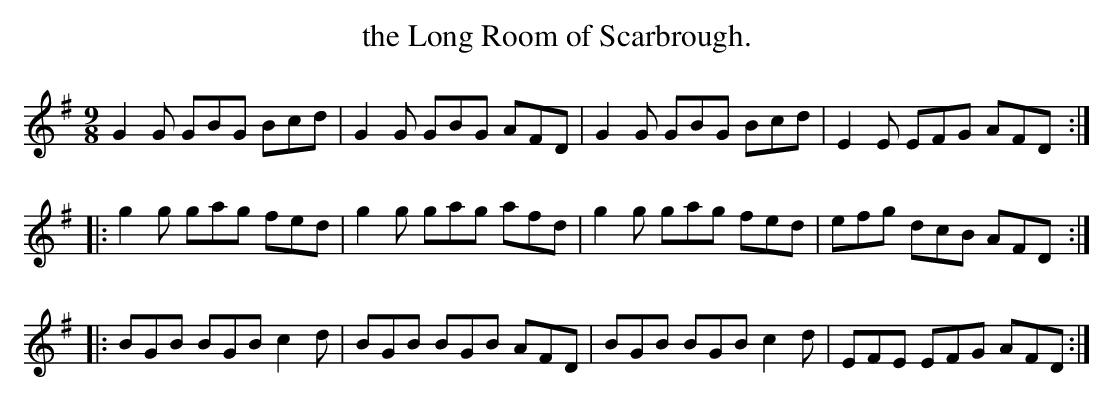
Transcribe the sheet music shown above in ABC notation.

X:1
T:the Long Room of Scarbrough.
M:9/8
L:1/8
K:G
G2G GBG Bcd|G2G GBG AFD|G2G GBG Bcd|E2E EFG AFD::
g2g gag fed|g2g gag afd|g2g gag fed|efg dcB AFD::
BGB BGB c2d|BGB BGB AFD|BGB BGB c2d|EFE EFG AFD:|
